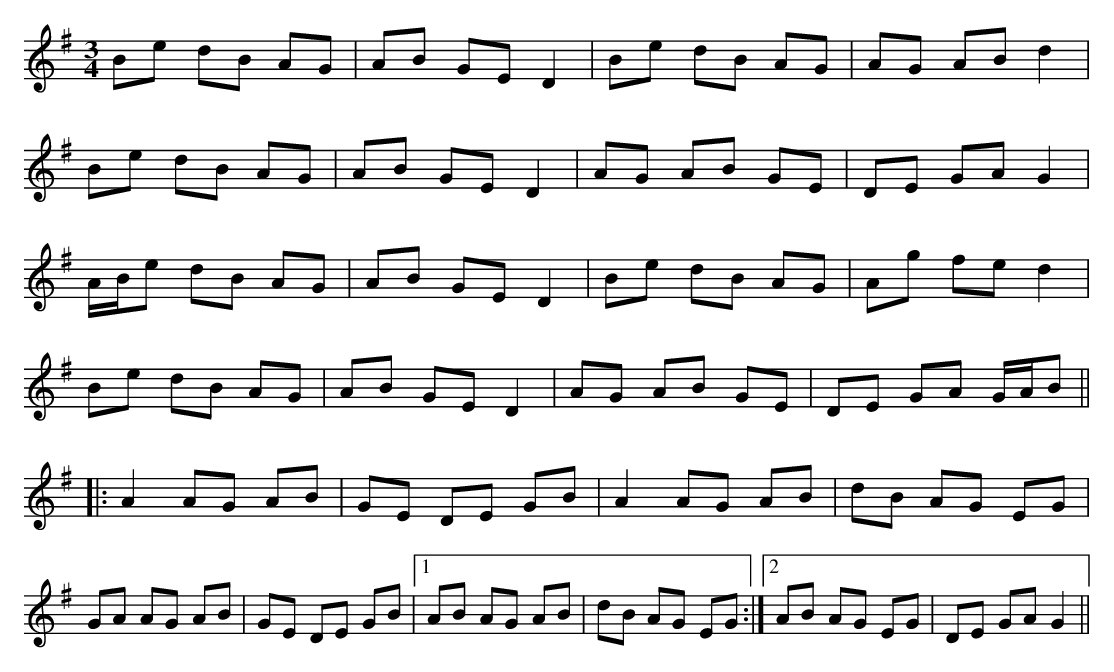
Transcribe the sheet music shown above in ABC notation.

X:1
M:3/4
K:G
Be dB AG|AB GE D2|Be dB AG|AG AB d2|
Be dB AG|AB GE D2|AG AB GE|DE GA G2|
A/B/e dB AG|AB GE D2|Be dB AG|Ag fe d2|
Be dB AG|AB GE D2|AG AB GE|DE GA G/A/B||
|:A2 AG AB|GE DE GB|A2 AG AB|dB AG EG|
GA AG AB|GE DE GB|1 AB AG AB|dB AG EG:|2 AB AG EG|DE GA G2||
